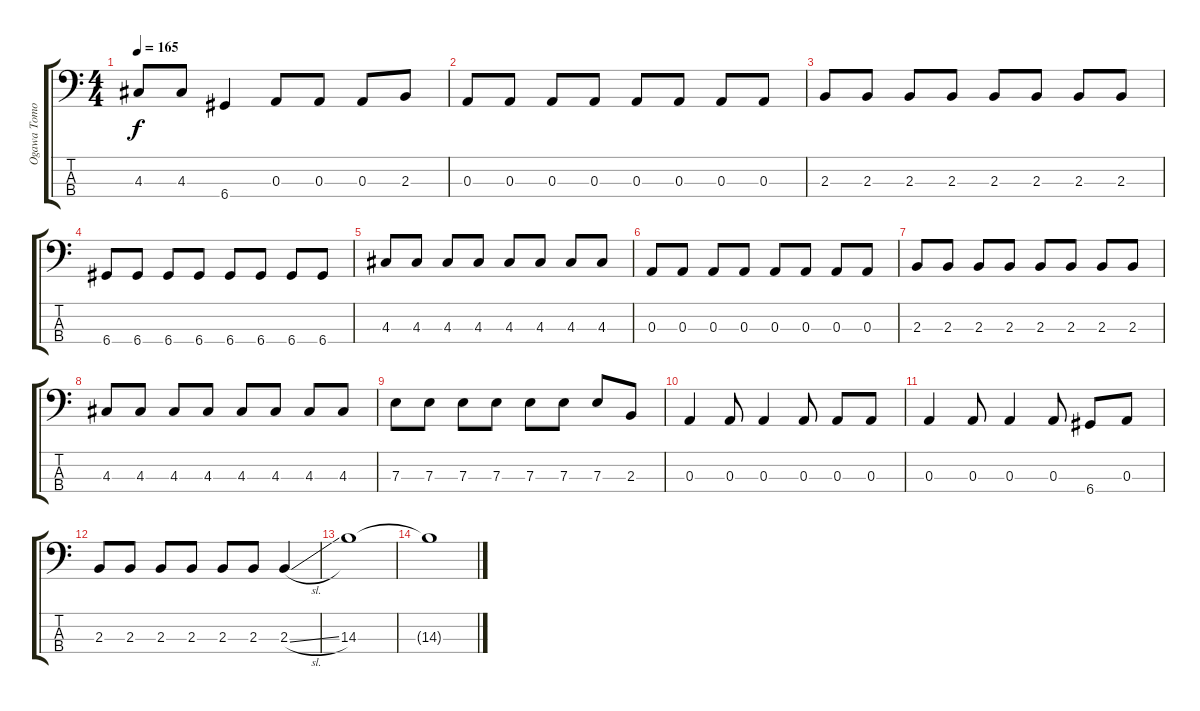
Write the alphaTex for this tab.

\track ("Ogawa Tomomi" "Ogawa Tomo") {instrument electricbassfinger}
\staff {score tabs}
\tuning (G2 D2 A1 D1) {hide}
\ts (4 4)
\tempo 165
\clef f4
\ks c
4.3.8{dy f} 4.3.8 6.4.4 0.3.8 0.3.8 0.3.8 2.3.8 |
0.3.8 0.3.8 0.3.8 0.3.8 0.3.8 0.3.8 0.3.8 0.3.8 |
2.3.8 2.3.8 2.3.8 2.3.8 2.3.8 2.3.8 2.3.8 2.3.8 |
6.4.8 6.4.8 6.4.8 6.4.8 6.4.8 6.4.8 6.4.8 6.4.8 |
4.3.8 4.3.8 4.3.8 4.3.8 4.3.8 4.3.8 4.3.8 4.3.8 |
0.3.8 0.3.8 0.3.8 0.3.8 0.3.8 0.3.8 0.3.8 0.3.8 |
2.3.8 2.3.8 2.3.8 2.3.8 2.3.8 2.3.8 2.3.8 2.3.8 |
4.3.8 4.3.8 4.3.8 4.3.8 4.3.8 4.3.8 4.3.8 4.3.8 |
7.3.8 7.3.8 7.3.8 7.3.8 7.3.8 7.3.8 7.3.8 2.3.8 |
0.3.4 0.3.8 0.3.4 0.3.8 0.3.8 0.3.8 |
0.3.4 0.3.8 0.3.4 0.3.8 6.4.8 0.3.8 |
2.3.8 2.3.8 2.3.8 2.3.8 2.3.8 2.3.8 2.3{sl}.4 |
14.3.1{volume 0} |
14.3{t}.1
